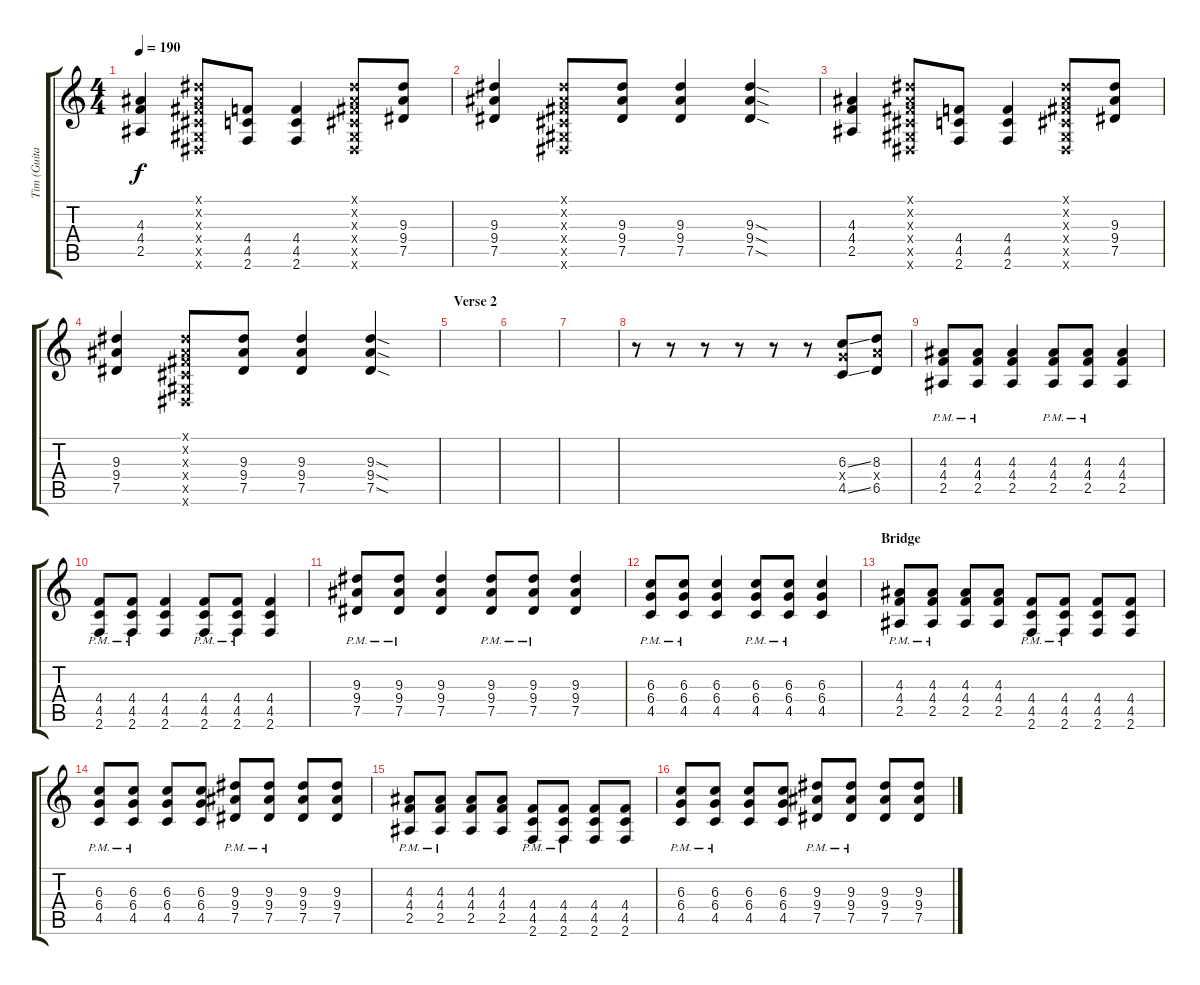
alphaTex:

\track ("Tim (Guitars)" "Tim (Guita") {instrument distortionguitar}
\staff {score tabs}
\tuning (Eb4 Bb3 Gb3 Db3 Ab2 Eb2) {hide}
\ts (4 4)
\tempo 190
\clef g2
\ks c
(4.3 4.4 2.5).4{dy f volume 12} (0.1{x} 0.2{x} 0.3{x} 0.4{x} 0.5{x} 0.6{x}).8 (4.4 4.5 2.6).8 (4.4 4.5 2.6).4 (0.1{x} 0.2{x} 0.3{x} 0.4{x} 0.5{x} 0.6{x}).8 (9.3 9.4 7.5).8 |
(9.3 9.4 7.5).4 (0.1{x} 0.2{x} 0.3{x} 0.4{x} 0.5{x} 0.6{x}).8 (9.3 9.4 7.5).8 (9.3 9.4 7.5).4 (9.3{sod} 9.4{sod} 7.5{sod}).4 |
(4.3 4.4 2.5).4 (0.1{x} 0.2{x} 0.3{x} 0.4{x} 0.5{x} 0.6{x}).8 (4.4 4.5 2.6).8 (4.4 4.5 2.6).4 (0.1{x} 0.2{x} 0.3{x} 0.4{x} 0.5{x} 0.6{x}).8 (9.3 9.4 7.5).8 |
(9.3 9.4 7.5).4 (0.1{x} 0.2{x} 0.3{x} 0.4{x} 0.5{x} 0.6{x}).8 (9.3 9.4 7.5).8 (9.3 9.4 7.5).4 (9.3{sod} 9.4{sod} 7.5{sod}).4 |
\section ("" "Verse 2")
|
|
|
r.8 r.8 r.8 r.8 r.8 r.8 (6.3{ss} 6.4{x} 4.5{ss}).8 (8.3 8.4{x} 6.5).8 |
(4.3 4.4 2.5{pm}).8{volume 10} (4.3 4.4 2.5{pm}).8 (4.3 4.4 2.5).4 (4.3 4.4 2.5{pm}).8 (4.3 4.4 2.5{pm}).8 (4.3 4.4 2.5).4 |
(4.4 4.5{pm} 2.6).8 (4.4 4.5{pm} 2.6).8 (4.4 4.5 2.6).4 (4.4 4.5{pm} 2.6).8 (4.4 4.5{pm} 2.6).8 (4.4 4.5 2.6).4 |
(9.3 9.4 7.5{pm}).8 (9.3 9.4 7.5{pm}).8 (9.3 9.4 7.5).4 (9.3 9.4 7.5{pm}).8 (9.3 9.4 7.5{pm}).8 (9.3 9.4 7.5).4 |
(6.3 6.4 4.5{pm}).8 (6.3 6.4 4.5{pm}).8 (6.3 6.4 4.5).4 (6.3 6.4 4.5{pm}).8 (6.3 6.4 4.5{pm}).8 (6.3 6.4 4.5).4 |
\section ("" "Bridge")
(4.3 4.4 2.5{pm}).8 (4.3 4.4 2.5{pm}).8 (4.3 4.4 2.5).8 (4.3 4.4 2.5).8 (4.4 4.5 2.6{pm}).8 (4.4 4.5 2.6{pm}).8 (4.4 4.5 2.6).8 (4.4 4.5 2.6).8 |
(6.3 6.4 4.5{pm}).8 (6.3 6.4 4.5{pm}).8 (6.3 6.4 4.5).8 (6.3 6.4 4.5).8 (9.3{pm} 9.4 7.5).8 (9.3{pm} 9.4 7.5).8 (9.3 9.4 7.5).8 (9.3 9.4 7.5).8 |
(4.3 4.4 2.5{pm}).8 (4.3 4.4 2.5{pm}).8 (4.3 4.4 2.5).8 (4.3 4.4 2.5).8 (4.4 4.5 2.6{pm}).8 (4.4 4.5 2.6{pm}).8 (4.4 4.5 2.6).8 (4.4 4.5 2.6).8 |
(6.3 6.4 4.5{pm}).8 (6.3 6.4 4.5{pm}).8 (6.3 6.4 4.5).8 (6.3 6.4 4.5).8 (9.3{pm} 9.4 7.5).8 (9.3{pm} 9.4 7.5).8 (9.3 9.4 7.5).8 (9.3 9.4 7.5).8
